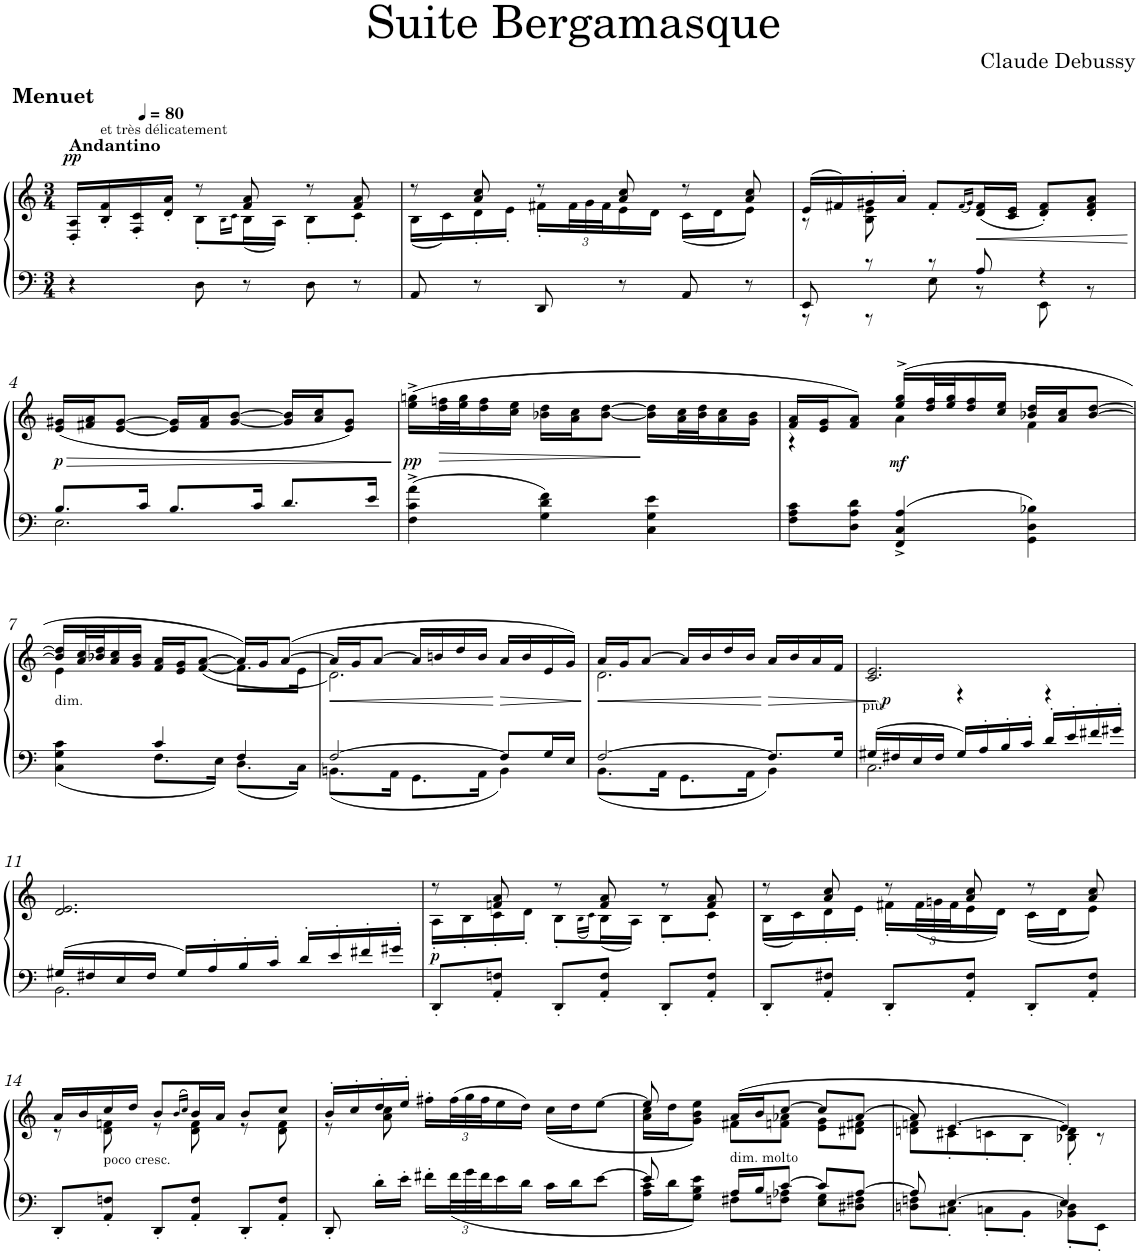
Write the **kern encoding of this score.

**kern	**kern	**dynam
*part1	*part1	*part1
*staff2	*staff1	*staff1/2
*I"Piano	*	*
*I'Pno.	*	*
*clefF4	*clefG2	*
*k[]	*k[]	*
*M3/4	*M3/4	*
*MM80	*MM80	*
=1	=1	=1
*	*^	*
!	!LO:TX:a:B:t=Menuet	!	!
!	!LO:TX:a:B:t=Andantino	!	!
!LO:TX:a:B:t=Menuet	!	!	!
!	!	!	!LO:DY:a
4r	16D/' 16A/'LL	4ryy	pp
!	!LO:TX:a:t=et très délicatement	!	!
.	16B/' 16f/'	.	.
.	16F/' 16c/'	.	.
.	16d/' 16a/'JJ	.	.
8D\	8r	8B'\L	.
.	.	16qB\LL	.
.	.	16qc\JJ	.
8r	8f/ 8a/	(16B\L	.
.	.	16A\JJ)	.
8D\	8r	8B'\L	.
8r	8f/ 8a/	8c'\J	.
=2	=2	=2	=2
8AA/	8r	(16B\LL	.
.	.	16c\)	.
8r	8a/ 8cc/	16d'\	.
.	.	16e'\JJ	.
8DD/	8r	16f#X'\LL	.
*	*	*Xbrackettup	*
.	.	48f#\L	.
.	.	48g\	.
.	.	48f#\J	.
8r	8a/ 8cc/	16e\	.
.	.	16d\JJ	.
8AA/	8r	(16c\LL	.
.	.	16d\J	.
8r	8a/ 8cc/	8e\J)	.
=3	=3	=3	=3
*^	*	*	*
8EE/	8r	(16e/LL	8r	.
.	.	16f#X/)	.	.
8r	8r	16g#X'/	8B\ 8e\	.
.	.	16a'/JJ	.	.
8r	8E\	8f#'/L	2ryy	.
.	.	(16qf#/LL	.	.
.	.	16qg#/JJ)	.	.
8A/	8r	(16d/ 16f#/L	.	.
.	.	16c/ 16e/JJ	.	.
4r	8EE\	8d/' 8f#/'L)	.	.
.	8r	8d/' 8f#/' 8a/'J	.	.
*	*	*v	*v	*
!!LO:LB:g=z
=4	=4	=4	=4
!	!	!	!LO:HP:b
!	!	!	!LO:DY:n=1:b
8.B/L	2.E\	(16e/ 16g#X/LL	> p
.	.	16f#X/ 16a/J	.
.	.	[8e/ [8g#/J	.
16c/Jk	.	.	.
8.B/L	.	16e/] 16g#/]LL	.
.	.	16f#/ 16a/J	.
.	.	[8g#/ [8b/J	.
16c/Jk	.	.	.
8.d/L	.	16g#/] 16b/]LL	.
.	.	16a/ 16cc/J	.
.	.	8e/ 8g#/J)	.
16e/Jk	.	.	.
*v	*v	*	*
.	.	]
=5	=5	=5
!	!	!LO:DY:b
4F\^ 4c\^ 4a\^	(16ee\^ 16ggn\^LL	pp
!	!	!LO:HP:b
.	32dd\ 32ffn\L	>
.	32ee\ 32gg\J	.
.	16dd\ 16ff\	.
.	16cc\ 16ee\JJ	.
4G\ 4d\ 4f\	16b-X\ 16dd\LL	.
.	16a\ 16cc\J	.
.	[8b-\ [8dd\J	.
4C\ 4G\ 4e\	16b-\] 16dd\]LL	]
.	32a\ 32cc\L	.
.	32b-\ 32dd\J	.
.	16a\ 16cc\	.
.	16g\ 16b-\JJ	.
=6	=6	=6
*	*^	*
8F\ 8A\ 8c\L	16f/ 16a/LL	4r	.
.	16e/ 16g/J	.	.
8D\ 8A\ 8d\J	8f/ 8a/J)	.	.
!	!	!	!LO:DY:b
4FF/^ 4C/^ 4A/^	(16ee/^ 16gg/^LL	4a\	mf
.	32dd/ 32ff/L	.	.
.	32ee/ 32gg/J	.	.
.	16dd/ 16ff/	.	.
.	16cc/ 16ee/JJ	.	.
4GG\ 4D\ 4B-X\	16b-X/ 16dd/LL	4f\	.
.	16a/ 16cc/J	.	.
.	[8b-/ [8dd/J	.	.
!!LO:LB:g=z	!!
=7	=7	=7	=7
*^	*	*	*
!	!	!LO:TX:b:t=dim.	!	!
4C\ 4G\ 4c\	4ryy	16b-/] 16dd/]LL	4e\	.
.	.	32a/ 32cc/L	.	.
.	.	32b-X/ 32dd/J	.	.
.	.	16a/ 16cc/	.	.
.	.	16g/ 16b-/JJ	.	.
4c/	8.F\L	16f/ 16a/LL	4ryy	.
.	.	16e/ 16g/J	.	.
.	.	(<[8f/ [8a/J	.	.
.	16E\Jk	.	.	.
4F/	8.D\L	16a/LL])	8.f\L]	.
.	.	16g/J	.	.
.	.	([8a/J	.	.
.	16C\Jk	.	16e\Jk	.
=8	=8	=8	=8	=8
!	!	!	!	!LO:HP:b
[2F/	8.BBn\L	16a/LL]	2.d\)	<
.	.	16g/J	.	.
.	.	[8a/J	.	.
.	16AA\Jk	.	.	.
.	8.GG\L	16a/LL]	.	.
.	.	16bn/	.	.
.	.	16dd/	.	.
.	16AA\Jk	16b/JJ	.	.
!	!	!	!	!LO:HP:n=1:b
8F/L]	4BB\	16a/LL	.	[ >
.	.	16b/	.	.
16G/L	.	16e/	.	.
16E/JJ	.	16g/JJ)	.	.
*v	*v	*	*	*
*	*v	*v	*
.	.	]
=9	=9	=9
*^	*	*
!	!	!	!LO:HP:b
*	*	*^	*
[2F/	8.BB\L	16a/LL	2.d\	<
.	.	16g/J	.	.
.	.	[8a/J	.	.
.	16AA\Jk	.	.	.
.	8.GG\L	16a/LL]	.	.
.	.	16b/	.	.
.	.	16dd/	.	.
.	16AA\Jk	16b/JJ	.	.
!	!	!	!	!LO:HP:n=1:b
8.F/L]	4BB\	16a/LL	.	[ >
.	.	16b/	.	.
.	.	16a/	.	.
16G/Jk	.	16f/JJ	.	.
*v	*v	*	*	*
*	*v	*v	*
.	.	]
=10	=10	=10
*^	*^	*
!	!	!LO:TX:b:t=più	!	!
!	!	!	!	!LO:DY:b
16G#X/LL	2.C\	2.c/ 2.e/	4ryy	p
16F#X/	.	.	.	.
16E/	.	.	.	.
16F#/JJ	.	.	.	.
16G#/LL	.	.	4r	.
16A'/	.	.	.	.
16B'/	.	.	.	.
16c'/JJ	.	.	.	.
16d'/LL	.	.	4r	.
16e'/	.	.	.	.
16f#X'/	.	.	.	.
16g#X'/JJ	.	.	.	.
*	*	*v	*v	*
!!LO:LB:g=z
=11	=11	=11	=11
16G#X/LL	2.BB\	2.d/ 2.e/	.
16F#X/	.	.	.
16E/	.	.	.
16F#/JJ	.	.	.
16G#/LL	.	.	.
16A'/	.	.	.
16B'/	.	.	.
16c'/JJ	.	.	.
16d'/LL	.	.	.
16e'/	.	.	.
16f#X'/	.	.	.
16g#X'/JJ	.	.	.
*v	*v	*	*
=12	=12	=12
*	*^	*
!	!	!	!LO:DY:b
8DD'/L	8r	16A'\LL	p
.	.	16B'\	.
8AA/' 8Fn/'J	8fn/ 8a/	16c'\	.
.	.	16d'\JJ	.
8DD'/L	8r	8B'\L	.
.	.	(16qB\LL	.
.	.	16qc\JJ)	.
8AA/' 8F/'J	8f/ 8a/	(16B\L	.
.	.	16A\JJ)	.
8DD'/L	8r	8B'\L	.
8AA/' 8F/'J	8f/ 8a/	8c'\J	.
=13	=13	=13	=13
8DD'/L	8r	(16B\LL	.
.	.	16c\)	.
8AA/' 8F#X/'J	8a/ 8cc/	16d'\	.
.	.	16e'\JJ	.
8DD'/L	8r	16f#X'\LL	.
.	.	(48f#\L	.
.	.	48gn\	.
.	.	48f#\J	.
8AA/' 8F#/'J	8a/ 8cc/	16e\	.
.	.	16d\JJ)	.
8DD'/L	8r	(16c\LL	.
.	.	16d\J	.
8AA/' 8F#/'J	8a/ 8cc/	8e\J)	.
!!LO:LB:g=z	!!
=14	=14	=14	=14
8DD'/L	16a/LL	8r	.
.	16b/	.	.
!	!LO:TX:b:t=poco cresc.	!	!
8AA/' 8Fn/'J	16cc/	8d\ 8fn\	.
.	16dd/JJ	.	.
8DD'/L	8b/L	8r	.
.	(16qb/LL	.	.
.	16qcc/JJ)	.	.
8AA/' 8F/'J	16b/L	8d\ 8f\	.
.	16a/JJ	.	.
8DD'/L	8b/L	8r	.
8AA/' 8F/'J	8cc/J	8d\ 8f\	.
=15	=15	=15	=15
8DD'/	16b'/LL	8r	.
.	16cc'/	.	.
16d'\LL	16dd'/	8a\ 8cc\	.
16e'\JJ	16ee'/JJ	.	.
16f#X'\LL	16ff#X'\LL	2ryy	.
*Xbrackettup	*	*	*
48f#\L	(48ff#\L	.	.
48g\	48gg\	.	.
48f#\J	48ff#\J	.	.
16e\	16ee\	.	.
16d\JJ	16dd\JJ)	.	.
16c\LL	(16cc\LL	.	.
16d\J	16dd\J	.	.
[8e\J	[8ee\J	.	.
=16	=16	=16	=16
*^	*	*	*
8e/]	16A\ 16c\LL	8ee/]	16a\ 16cc\LL	.
.	16d\J	.	16dd\J	.
8ryy	8G\ 8B\ 8e\J	8ryy	8g\ 8b\ 8ee\J)	.
!	!	!LO:TX:b:t=dim. molto	!	!
16A/LL	8F#X\L	(16a/LL	8f#X\L	.
16B/J	.	16b/J	.	.
[8c/J	8Fn\ 8A-X\J	[8cc/J	8fn\ 8a-X\J	.
8c/L]	8E\ 8G\L	8cc/L]	8e\ 8g\L	.
[8A-/J	8D#X\ 8F#X\J	[8a-/J	8d#X\ 8f#X\J	.
=17	=17	=17	=17	=17
8A-/]	8Dn\ 8Fn\L	8a-/]	8dn\ 8fn\L	.
[4.E/	8C#X'\J	[4.e/	8c#X'\	.
.	8Cn'\L	.	8cn'\	.
.	8BB'\J	.	8B'\J	.
4E/]	8BB-X\' 8D\'L	4e/])	8B-X\' 8d\'	.
.	8EE'\J	.	8r	.
*v	*v	*	*	*
*	*v	*v	*
=	=	=
*-	*-	*-
